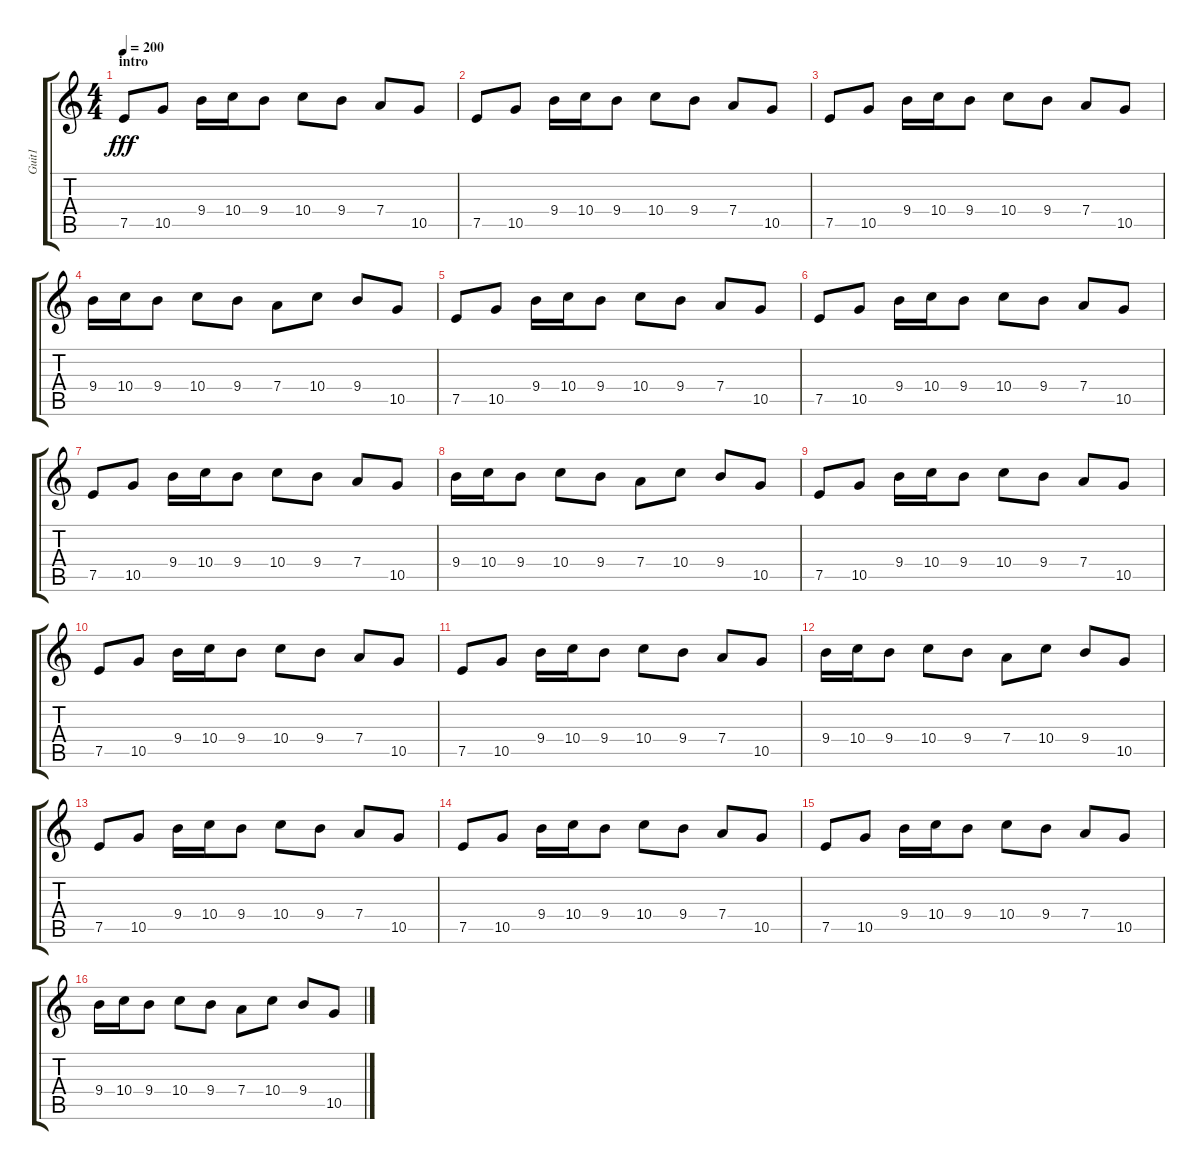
\track ("Guit1" "Guit1") {instrument distortionguitar}
\staff {score tabs}
\tuning (E4 B3 G3 D3 A2 E2) {hide}
\ts (4 4)
\section ("" "intro")
\tempo 200
\clef g2
\ks c
7.5.8{dy fff instrument distortionguitar} 10.5.8 9.4.16 10.4.16 9.4.8 10.4.8 9.4.8 7.4.8 10.5.8 |
7.5.8 10.5.8 9.4.16 10.4.16 9.4.8 10.4.8 9.4.8 7.4.8 10.5.8 |
7.5.8 10.5.8 9.4.16 10.4.16 9.4.8 10.4.8 9.4.8 7.4.8 10.5.8 |
9.4.16 10.4.16 9.4.8 10.4.8 9.4.8 7.4.8 10.4.8 9.4.8 10.5.8 |
7.5.8 10.5.8 9.4.16 10.4.16 9.4.8 10.4.8 9.4.8 7.4.8 10.5.8 |
7.5.8 10.5.8 9.4.16 10.4.16 9.4.8 10.4.8 9.4.8 7.4.8 10.5.8 |
7.5.8 10.5.8 9.4.16 10.4.16 9.4.8 10.4.8 9.4.8 7.4.8 10.5.8 |
9.4.16 10.4.16 9.4.8 10.4.8 9.4.8 7.4.8 10.4.8 9.4.8 10.5.8 |
7.5.8 10.5.8 9.4.16 10.4.16 9.4.8 10.4.8 9.4.8 7.4.8 10.5.8 |
7.5.8 10.5.8 9.4.16 10.4.16 9.4.8 10.4.8 9.4.8 7.4.8 10.5.8 |
7.5.8 10.5.8 9.4.16 10.4.16 9.4.8 10.4.8 9.4.8 7.4.8 10.5.8 |
9.4.16 10.4.16 9.4.8 10.4.8 9.4.8 7.4.8 10.4.8 9.4.8 10.5.8 |
7.5.8 10.5.8 9.4.16 10.4.16 9.4.8 10.4.8 9.4.8 7.4.8 10.5.8 |
7.5.8 10.5.8 9.4.16 10.4.16 9.4.8 10.4.8 9.4.8 7.4.8 10.5.8 |
7.5.8 10.5.8 9.4.16 10.4.16 9.4.8 10.4.8 9.4.8 7.4.8 10.5.8 |
9.4.16 10.4.16 9.4.8 10.4.8 9.4.8 7.4.8 10.4.8 9.4.8 10.5.8
